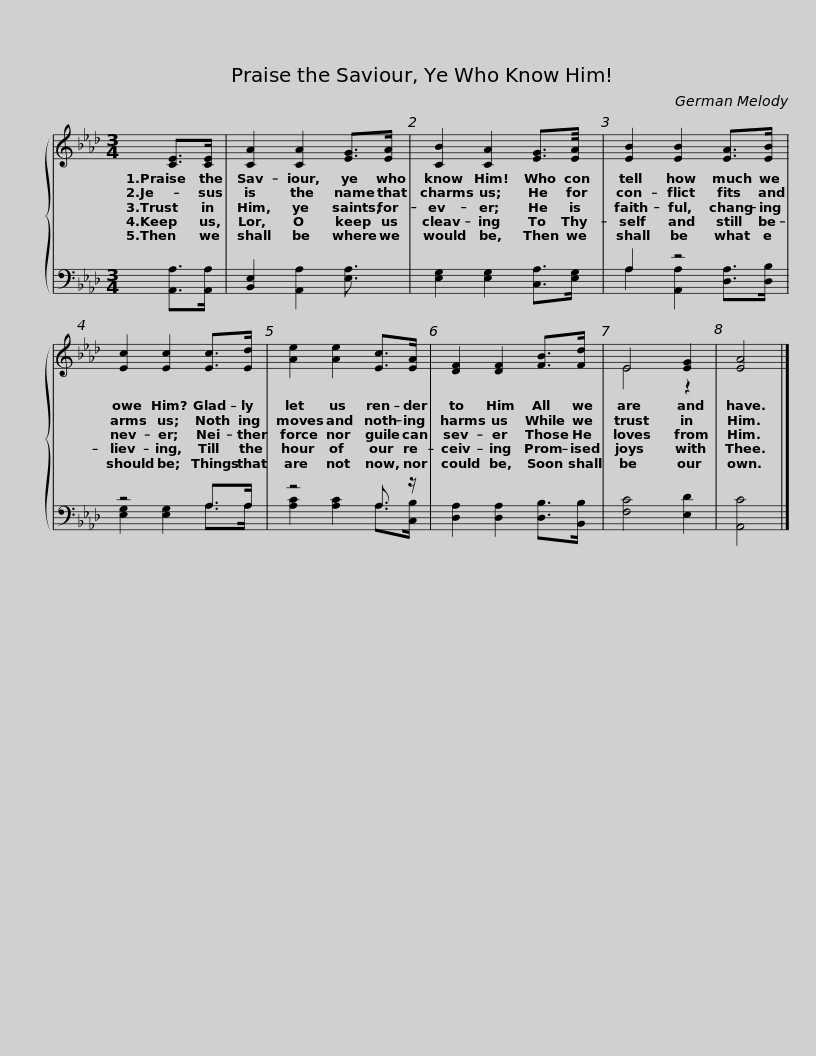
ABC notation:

X:1
%%score { ( 1 4 ) | ( 2 3 ) }
L:1/8
M:3/4
I:linebreak $
K:Ab
V:1 treble
V:4 treble
V:2 bass
V:3 bass
V:1
 [CE]>[CE] | [CA]2 [CA]2 [EG]>[EA] | [CB]2 [CA]2 [EG]3/2[EA]/4 x/4 | [EB]2 [EB]2 [EA]>[EB] |$ [Ec]2 [Ec]2 [Ec]>[Ed] | %5
 [Ae]2 [Ae]2 [Ec]>[EA] | [DF]2 [DF]2 [FB]>[Fd] | E4 [EG]2 | [EA]4 |] %9
V:2
 [A,,A,]>[A,,A,] | [B,,E,]2 [A,,A,]2 [E,A,]3/2 x/ | [E,G,]2 [E,G,]2 [C,A,]>[E,G,] | A,2 z4 |$ z4 A,>A, | %5
 z4 A,3/2 z/ | [D,A,]2 [D,A,]2 [D,B,]>[B,,B,] | [F,C]4 [E,D]2 | [A,,C]4 |] %9
V:3
 x2 | x6 | x6 | A,2 [A,,A,]2 [D,A,]>[D,B,] |$ [E,G,]2 [E,G,]2 A,>A, | %5
 [A,C]2 [A,C]2 A,>[C,B,] | x6 | x6 | x4 |] %9
V:4
 x2 | x6 | x6 | x6 |$ x6 | %5
 x6 | x6 | E4 z2 | x4 |] %9
